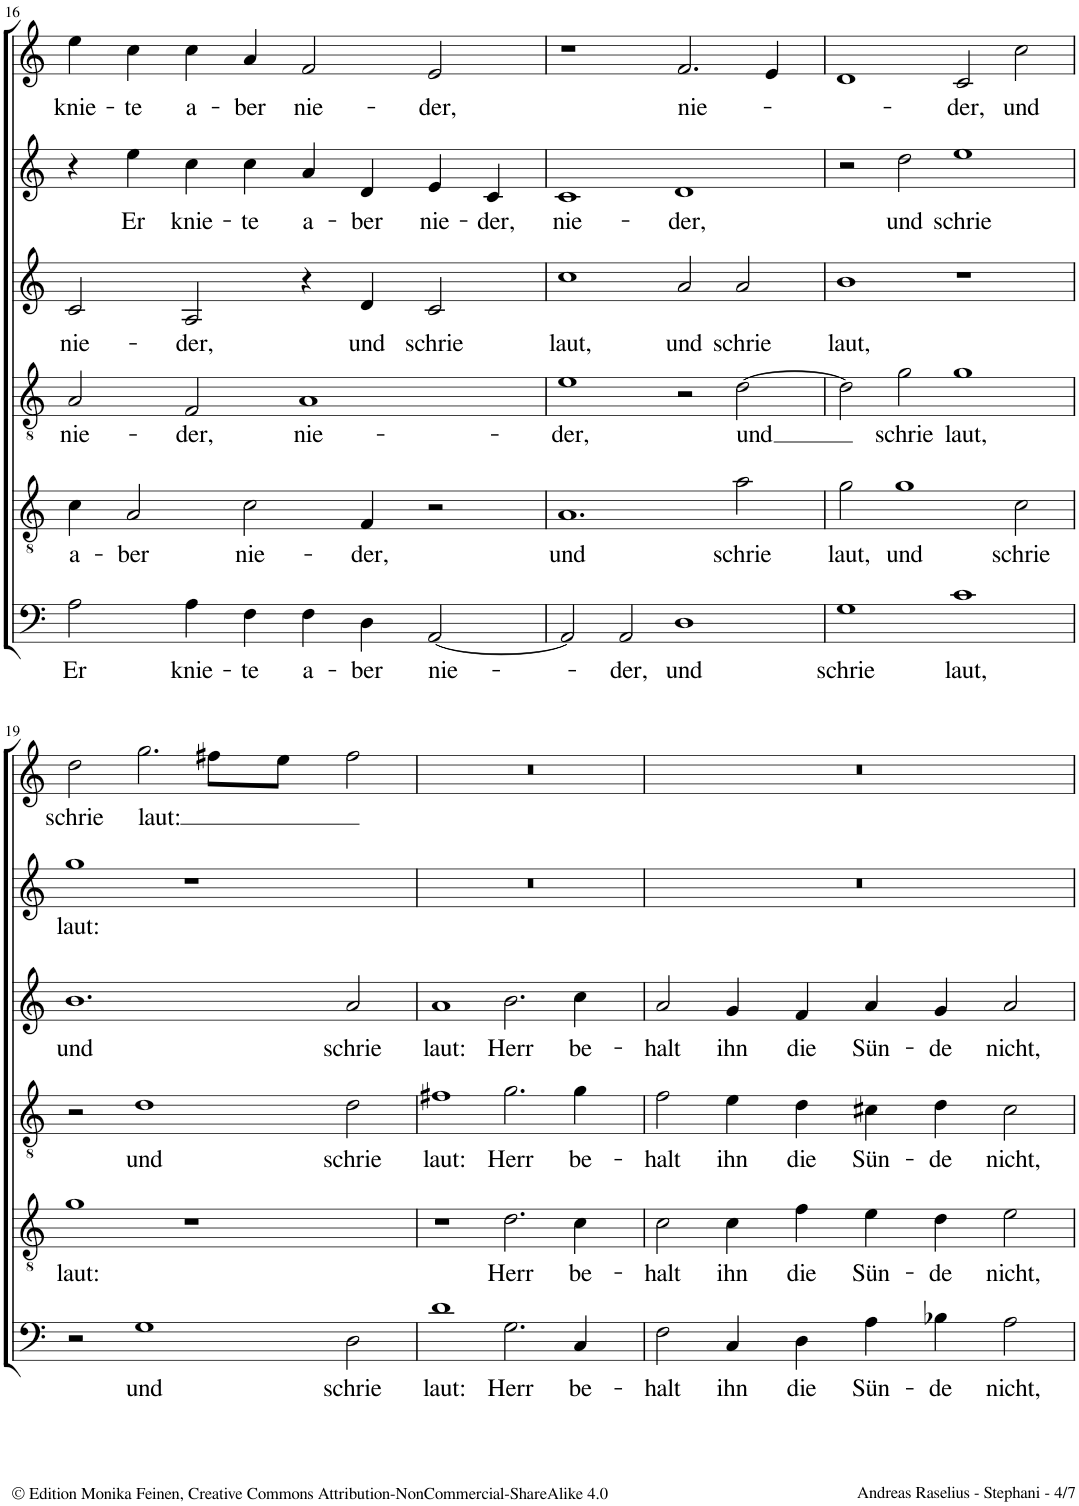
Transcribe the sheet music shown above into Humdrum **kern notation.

**kern	**text	**kern	**text	**kern	**text	**kern	**text	**kern	**text	**kern	**text
*part6	*part6	*part5	*part5	*part4	*part4	*part3	*part3	*part2	*part2	*part1	*part1
*staff6	*staff6	*staff5	*staff5	*staff4	*staff4	*staff3	*staff3	*staff2	*staff2	*staff1	*staff1
*I"Bassus	*	*I"Tenor	*	*I"Quintus	*	*I"Altus	*	*I"Sextus	*	*I"Cantus	*
!!LO:PB:g=z
*clefF4	*	*clefGv2	*	*clefGv2	*	*clefG2	*	*clefG2	*	*clefG2	*
*k[]	*	*k[]	*	*k[]	*	*k[]	*	*k[]	*	*k[]	*
*M4/2	*	*M4/2	*	*M4/2	*	*M4/2	*	*M4/2	*	*M4/2	*
*met(c)	*	*met(c)	*	*met(c)	*	*met(c)	*	*met(c)	*	*met(c)	*
=16	=16	=16	=16	=16	=16	=16	=16	=16	=16	=16	=16
!	!LO:LY:b	!	!LO:LY:b	!	!LO:LY:b	!	!LO:LY:b	!	!	!	!LO:LY:b
2A\	Er	4c\	a-	2A/	nie-	2c/	nie-	4r	.	4ee\	knie-
!	!	!	!LO:LY:b	!	!	!	!	!	!LO:LY:b	!	!LO:LY:b
.	.	2A/	-ber	.	.	.	.	4ee\	Er	4cc\	-te
!	!LO:LY:b	!	!	!	!LO:LY:b	!	!LO:LY:b	!	!LO:LY:b	!	!LO:LY:b
4A\	knie-	.	.	2F/	-der,	2A/	-der,	4cc\	knie-	4cc\	a-
!	!LO:LY:b	!	!LO:LY:b	!	!	!	!	!	!LO:LY:b	!	!LO:LY:b
4F\	-te	2c\	nie-	.	.	.	.	4cc\	-te	4a/	-ber
!	!LO:LY:b	!	!	!	!LO:LY:b	!	!	!	!LO:LY:b	!	!LO:LY:b
4F\	a-	.	.	1A	nie-	4r	.	4a/	a-	2f/	nie-
!	!LO:LY:b	!	!LO:LY:b	!	!	!	!LO:LY:b	!	!LO:LY:b	!	!
4D\	-ber	4F/	-der,	.	.	4d/	und	4d/	-ber	.	.
!	!LO:LY:b	!	!	!	!	!	!LO:LY:b	!	!LO:LY:b	!	!LO:LY:b
[2AA/	nie-	2r	.	.	.	2c/	schrie	4e/	nie-	2e/	-der,
!	!	!	!	!	!	!	!	!	!LO:LY:b	!	!
.	.	.	.	.	.	.	.	4c/	-der,	.	.
=17	=17	=17	=17	=17	=17	=17	=17	=17	=17	=17	=17
!	!	!	!LO:LY:b	!	!LO:LY:b	!	!LO:LY:b	!	!LO:LY:b	!	!
2AA/]	.	1.A	und	1e	-der,	1cc	laut,	1c	nie-	1r	.
!	!LO:LY:b	!	!	!	!	!	!	!	!	!	!
2AA/	-der,	.	.	.	.	.	.	.	.	.	.
!	!LO:LY:b	!	!	!	!	!	!LO:LY:b	!	!LO:LY:b	!	!LO:LY:b
1D	und	.	.	2r	.	2a/	und	1d	-der,	2.f/	nie-
!	!	!	!LO:LY:b	!	!LO:LY:b	!	!LO:LY:b	!	!	!	!
.	.	2a\	schrie	[2d\	und	2a/	schrie	.	.	.	.
.	.	.	.	.	.	.	.	.	.	4e/	.
=18	=18	=18	=18	=18	=18	=18	=18	=18	=18	=18	=18
!	!LO:LY:b	!	!LO:LY:b	!	!	!	!LO:LY:b	!	!	!	!
1G	schrie	2g\	laut,	2d\]	.	1b	laut,	2r	.	1d	.
!	!	!	!LO:LY:b	!	!LO:LY:b	!	!	!	!LO:LY:b	!	!
.	.	1g	und	2g\	schrie	.	.	2dd\	und	.	.
!	!LO:LY:b	!	!	!	!LO:LY:b	!	!	!	!LO:LY:b	!	!LO:LY:b
1c	laut,	.	.	1g	laut,	1r	.	1ee	schrie	2c/	-der,
!	!	!	!LO:LY:b	!	!	!	!	!	!	!	!LO:LY:b
.	.	2c\	schrie	.	.	.	.	.	.	2cc\	und
!!LO:LB:g=z
=19	=19	=19	=19	=19	=19	=19	=19	=19	=19	=19	=19
!	!	!	!LO:LY:b	!	!	!	!LO:LY:b	!	!LO:LY:b	!	!LO:LY:b
2r	.	1g	laut:	2r	.	1.b	und	1gg	laut:	2dd\	schrie
!	!LO:LY:b	!	!	!	!LO:LY:b	!	!	!	!	!	!LO:LY:b
1G	und	.	.	1d	und	.	.	.	.	2.gg\	laut:
.	.	1r	.	.	.	.	.	1r	.	.	.
.	.	.	.	.	.	.	.	.	.	8ff#X\L	.
.	.	.	.	.	.	.	.	.	.	8ee\J	.
!	!LO:LY:b	!	!	!	!LO:LY:b	!	!LO:LY:b	!	!	!	!
2D\	schrie	.	.	2d\	schrie	2a/	schrie	.	.	2ff#\	.
=20	=20	=20	=20	=20	=20	=20	=20	=20	=20	=20	=20
!	!LO:LY:b	!	!	!	!LO:LY:b	!	!LO:LY:b	!	!	!	!
1d	laut:	1r	.	1f#X	laut:	1a	laut:	0r	.	0r	.
!	!LO:LY:b	!	!LO:LY:b	!	!LO:LY:b	!	!LO:LY:b	!	!	!	!
2.G\	Herr	2.d\	Herr	2.g\	Herr	2.b\	Herr	.	.	.	.
!	!LO:LY:b	!	!LO:LY:b	!	!LO:LY:b	!	!LO:LY:b	!	!	!	!
4C/	be-	4c\	be-	4g\	be-	4cc\	be-	.	.	.	.
=21	=21	=21	=21	=21	=21	=21	=21	=21	=21	=21	=21
!	!LO:LY:b	!	!LO:LY:b	!	!LO:LY:b	!	!LO:LY:b	!	!	!	!
2F\	-halt	2c\	-halt	2f\	-halt	2a/	-halt	0r	.	0r	.
!	!LO:LY:b	!	!LO:LY:b	!	!LO:LY:b	!	!LO:LY:b	!	!	!	!
4C/	ihn	4c\	ihn	4e\	ihn	4g/	ihn	.	.	.	.
!	!LO:LY:b	!	!LO:LY:b	!	!LO:LY:b	!	!LO:LY:b	!	!	!	!
4D\	die	4f\	die	4d\	die	4f/	die	.	.	.	.
!	!LO:LY:b	!	!LO:LY:b	!	!LO:LY:b	!	!LO:LY:b	!	!	!	!
4A\	Sün-	4e\	Sün-	4c#X\	Sün-	4a/	Sün-	.	.	.	.
!	!LO:LY:b	!	!LO:LY:b	!	!LO:LY:b	!	!LO:LY:b	!	!	!	!
4B-X\	-de	4d\	-de	4d\	-de	4g/	-de	.	.	.	.
!	!LO:LY:b	!	!LO:LY:b	!	!LO:LY:b	!	!LO:LY:b	!	!	!	!
2A\	nicht,	2e\	nicht,	2c#\	nicht,	2a/	nicht,	.	.	.	.
=	=	=	=	=	=	=	=	=	=	=	=
*-	*-	*-	*-	*-	*-	*-	*-	*-	*-	*-	*-
